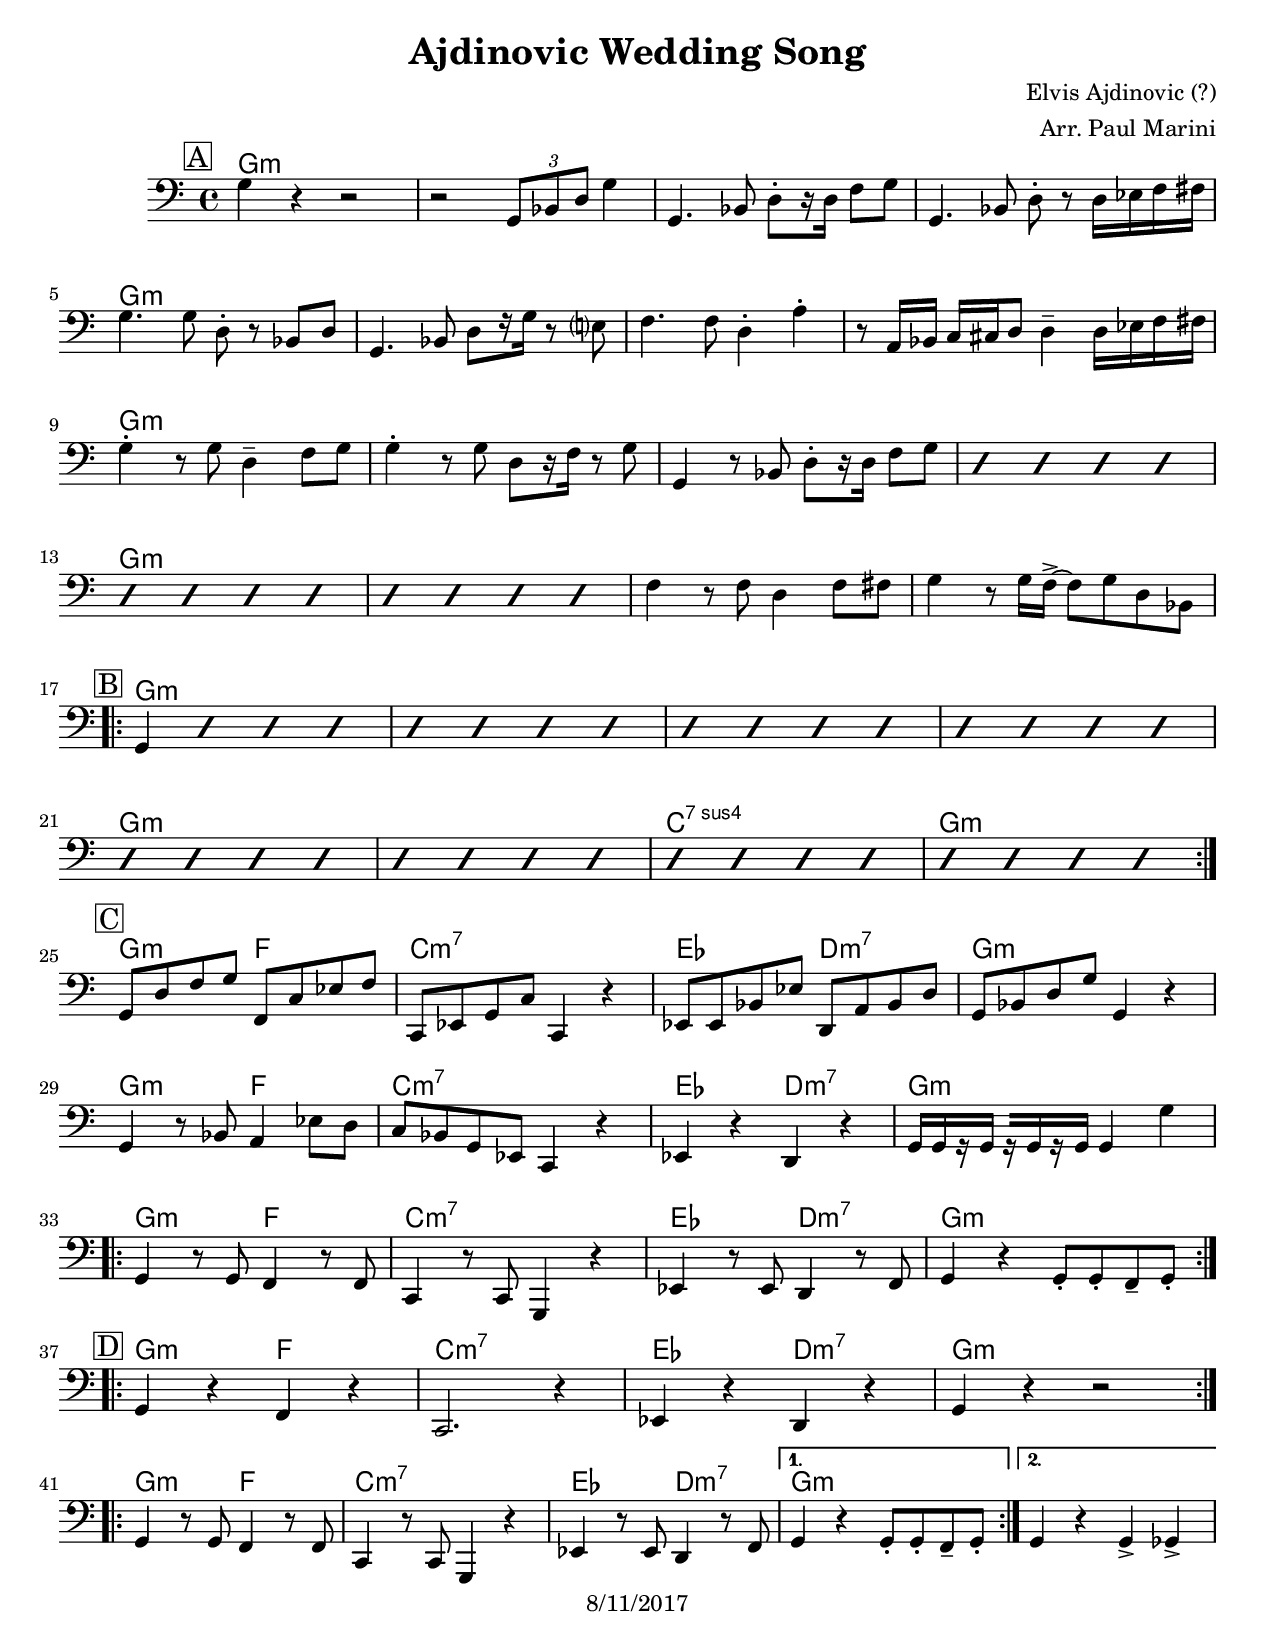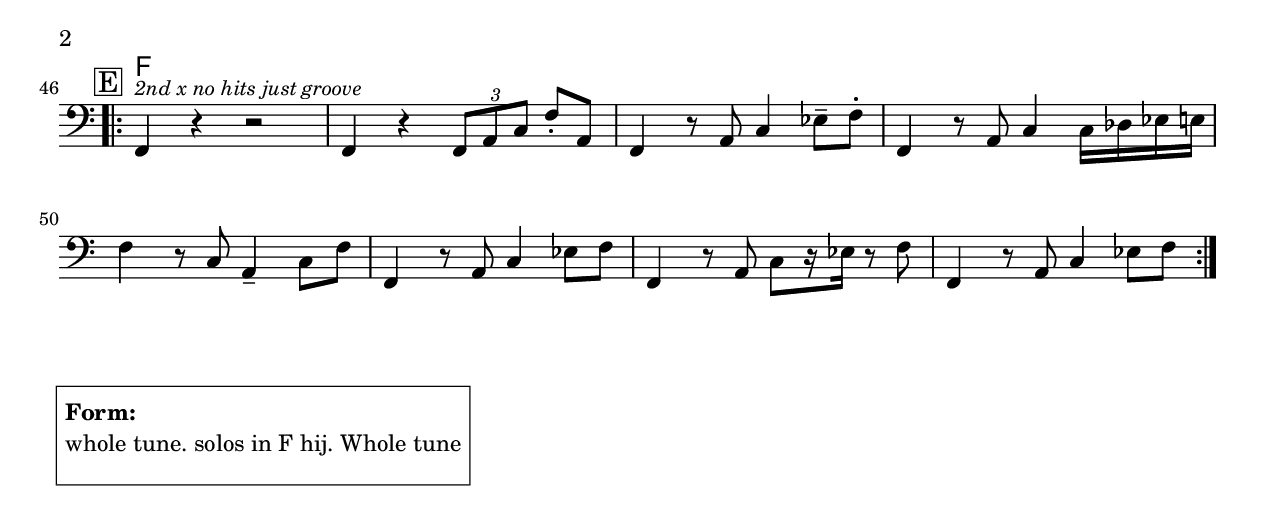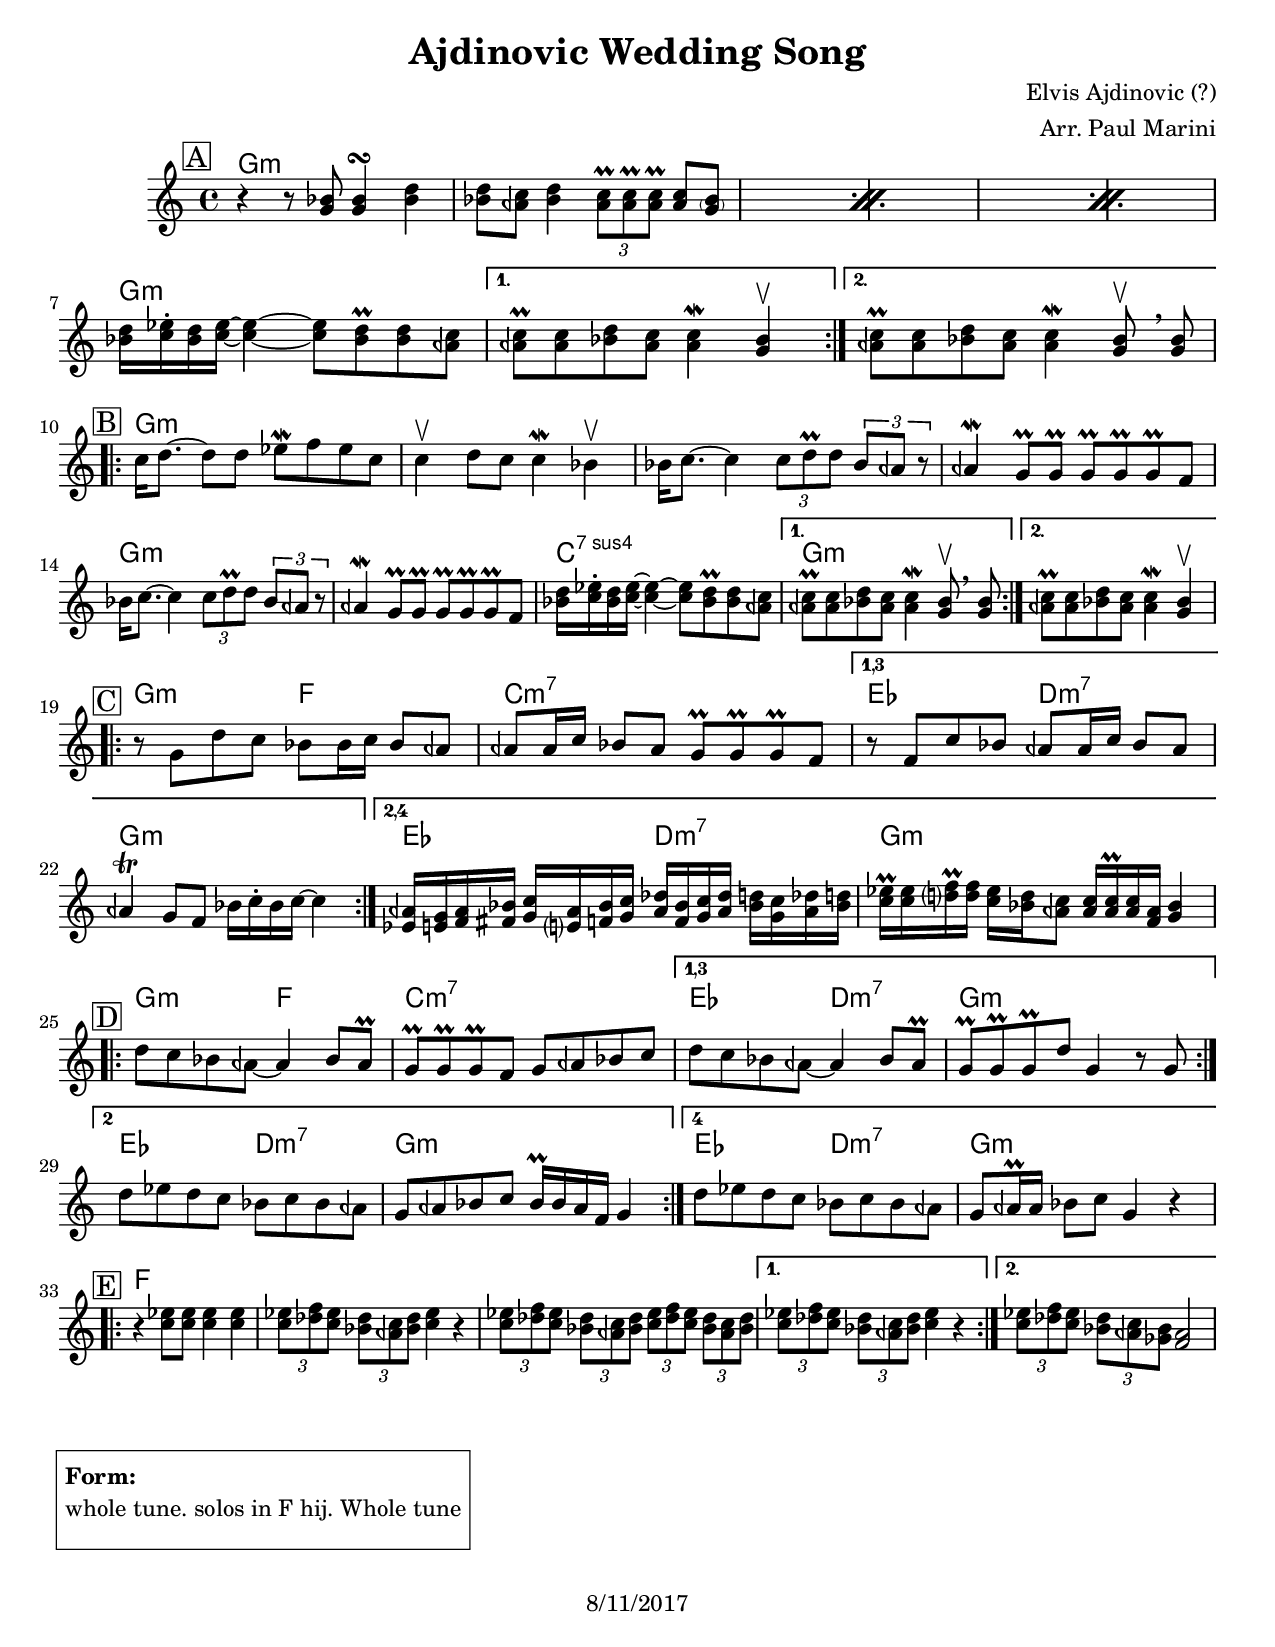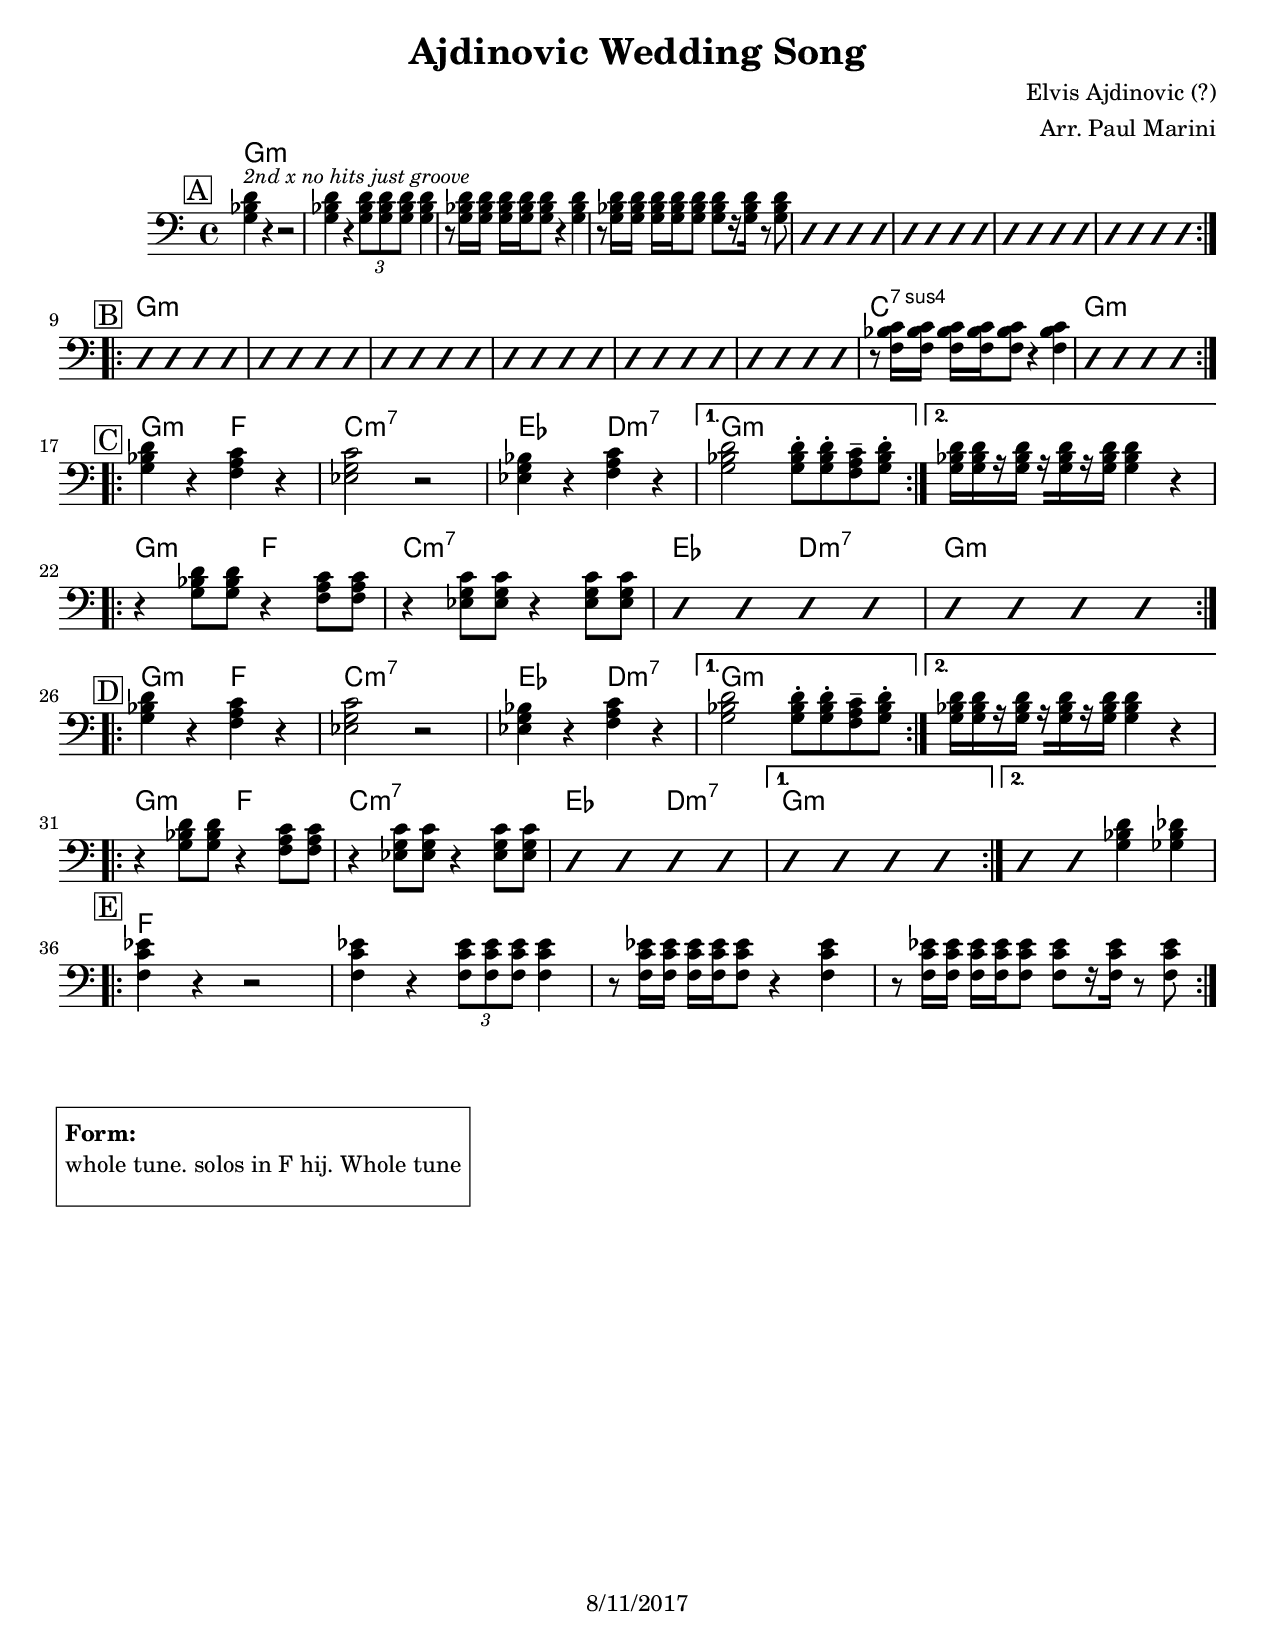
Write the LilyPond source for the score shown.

\version "2.18.2"

\header {
    title = "Ajdinovic Wedding Song"
	subtitle = ""
    composer = "Elvis Ajdinovic (?)"
    arranger = "Arr. Paul Marini"
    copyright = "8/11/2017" %date of latest edits
}
\paper {
  #(set-paper-size "letter")
  }


slash = {
    \override NoteHead #'style = #'slash
    \override Stem #'transparent = ##t
}

noslash = {
    \revert NoteHead #'style
    \revert Stem #'transparent
}

test = { \relative c' { \tempo 4 = 138 \set Score.markFormatter = #format-mark-box-letters
    \mark \markup { \box "C" }
		\repeat volta 2 {
       	r8 g' d' c bes bes16 c bes8 aeh | aeh aeh16 c bes8 aeh g\prall g\prall g\prall f|  

	    r8 f c' bes aeh aeh16 c bes8 aeh | aeh4\trill g8 f bes16 c-. bes c~ c4 | 

       	r8 g d' c bes bes16 c bes8 aeh | aeh aeh16 c bes8 aeh g\prall g\prall g\prall f|  

	    <ees aeh>16 <e g> <f aeh> <fis bes> <g c> <e aeh> <f bes> <g c> 
		  <aeh des> <f bes> <g c> <aeh des> <bes d> <g c> <aeh des> <bes d> |
		<c ees>\prall <c ees> <d? f>\prall <d f> <c ees> <bes d> <aeh c>8 
		  <aeh c>16 <aeh c>\prall <aeh c> <f aeh> <g bes>4 |
		  }
}
}

%{ ornament conventions, a/o 8/2017 
%	\prall		regular up ornament, metric
%	\mordent	quick, nonmetric up ornament
%	\upbow		regular down ornament, nonmetric
%	\prallprall	consecutive up ornaments, metric
% 	\trill		trill
%	\turn		turn of some sort
%}
    
melody = { \relative c'' { \set Score.markFormatter = #format-mark-box-letters 

    \mark \markup { \box "A" }
    \repeat volta 2 {
        \repeat percent 3 {
            r4 r8 <g bes> <g bes>4\turn <bes d> | 
            <bes d>8 <aeh c> <bes d>4 \times 2/3 { <aeh c>8\prall <aeh c>\prall <aeh c>\prall } <aeh c>8 \parenthesize <g bes> |
        }
        <bes d>16 <c ees>-. <bes d> <c ees>~ <c ees>4~ <c ees>8 <bes d>\prall <bes d> <aeh c> | 
    }
	\alternative {
   	    { <aeh c>8\prall <aeh c> <bes d> <aeh c> <aeh c>4\mordent <g bes>\upbow | }
        { <aeh c>8\prall <aeh c> <bes d> <aeh c> <aeh c>4\mordent <g bes>8\upbow \breathe <g bes> | }
	} \break

    \mark \markup { \box "B" }
    \repeat volta 2 {
	    c16 d8.~ d8 d ees8\mordent f  ees c | c4\upbow d8 c c4\mordent bes\upbow |
		bes16 c8.~ c4 \times 2/3 { c8 d\prall d } \times 2/3 { bes aeh r } | 
		aeh4\mordent g8\prall g8\prall g8\prall g8\prall g8\prall f |
		bes16 c8.~ c4 \times 2/3 { c8 d\prall d } \times 2/3 { bes aeh r } | 
		aeh4\mordent g8\prall g8\prall g8\prall g8\prall g8\prall f |
        <bes d>16 <c ees>-. <bes d> <c ees>~ <c ees>4~ <c ees>8 <bes d>\prall <bes d> <aeh c> |
    }
	\alternative {
        { <aeh c>8\prall <aeh c> <bes d> <aeh c> <aeh c>4\mordent <g bes>8\upbow \breathe <g bes> | }
   	    { <aeh c>8\prall <aeh c> <bes d> <aeh c> <aeh c>4\mordent <g bes>\upbow | }
	} \break

    \mark \markup { \box "C" }
    \repeat volta 2 {
       	r8 g d' c bes bes16 c bes8 aeh | aeh aeh16 c bes8 aeh g\prall g\prall g\prall f|  
	}
	  \set Score.repeatCommands = #'((volta "1,3")) 
	    r8 f c' bes aeh aeh16 c bes8 aeh | aeh4\trill g8 f bes16 c-. bes c~ c4 | 
	  \set Score.repeatCommands = #'((volta #f) (volta "2,4") end-repeat)
	    <ees, aeh>16 <e g> <f aeh> <fis bes> <g c> <e? aeh> <f bes> <g c> 
		  <aeh des> <f bes> <g c> <aeh des> <bes d> <g c> <aeh des> <bes d> |
		<c ees>\prall <c ees> <d? f>\prall <d f> <c ees> <bes d> <aeh c>8 
		  <aeh c>16 <aeh c>\prall <aeh c> <f aeh> <g bes>4 |
	  \set Score.repeatCommands = #'((volta #f)) 
    \break

    \mark \markup { \box "D" }
    \repeat volta 2 {
	d'8 c bes aeh~ aeh4 bes8 aeh8\prall | g\prall g\prall g\prall f g aeh bes c 
	} 
	  \set Score.repeatCommands = #'((volta "1,3")) 
		 d8 c bes aeh~ aeh4 bes8 aeh8\prall | g\prall g\prall g\prall d' g,4 r8 g | 
	  \set Score.repeatCommands = #'((volta #f) (volta "2") end-repeat)
		 d'8 ees d c bes c bes aeh | g aeh bes c bes16\prall bes aeh f g4 | 
	  \set Score.repeatCommands = #'((volta #f) (volta "4") end-repeat)
		 d'8 ees d c bes c bes aeh | g aeh16\prall aeh bes8 c g4 r | 
	  \set Score.repeatCommands = #'((volta #f)) 
	\break

    \mark \markup { \box "E" }
    \repeat volta 2 {
		r4 <c ees>8 <c ees> <c ees>4 <c ees> | \times 2/3 { <c ees>8 <des f> <c ees> } \times 2/3 { <bes des> <aeh c> <bes des> } <c ees>4 r |
		\times 2/3 { <c ees>8 <des f> <c ees> } \times 2/3 { <bes des> <aeh c> <bes des> } 
			\times 2/3 { <c ees>8 <des f> <c ees> } \times 2/3 { <bes des> <aeh c> <bes des> } |
	}
	\alternative {
		{ \times 2/3 { <c ees>8 <des f> <c ees> } \times 2/3 { <bes des> <aeh c> <bes des> } <c ees>4 r | }
		{ \times 2/3 { <c ees>8 <des f> <c ees> } \times 2/3 { <bes des> <aeh c> <ges bes> } <f aeh>2 | }
	}
	

}
}

midbrass = { \relative c' { \set Score.markFormatter = #format-mark-box-letters 

    \mark \markup { \box "A" }
    \repeat volta 2 {
		<g bes d>4^\markup { \small \italic "2nd x no hits just groove" } r r2 | <g bes d>4 r \times 2/3 { <g bes d>8 <g bes d> <g bes d> } <g bes d>4 | 
		r8 <g bes d>16 <g bes d> <g bes d> <g bes d> <g bes d>8 r4 <g bes d> | 
		r8 <g bes d>16 <g bes d> <g bes d> <g bes d> <g bes d>8 <g bes d>[ r16 <g bes d>] r8 <g bes d> |
		\slash d4 d d d | d d d d | d d d d | d d d d |
	} \break

    \mark \markup { \box "B" }
    \repeat volta 2 {
		\slash d4 d d d | d d d d | d d d d | d d d d 
		\slash d4 d d d | d d d d | 
		\noslash r8 <f bes c>16 <f bes c> <f bes c> <f bes c> <f bes c>8 r4 <f bes c> | \slash d4 d d d |
	} \break

    \mark \markup { \box "C" }
    \repeat volta 2 {
		\noslash <g bes d>4 r <f a c> r | <ees g c>2 r | <ees g bes>4 r <f a c> r | 
	}
	\alternative {
		{ <g bes d>2 <g bes d>8-. <g bes d>-. <f a c>-- <g bes d>-. | }
		{ <g bes d>16[ <g bes d> r <g bes d>] r[ <g bes d> r <g bes d>] <g bes d>4 r | }
	}
	\break

    \repeat volta 2 {
		r4 <g bes d>8 <g bes d> r4 <f a c>8 <f a c> | 
		r4 <ees g c>8 <ees g c> r4 <ees g c>8 <ees g c> | \slash d4 d d d | d d d d |
	}
    \break

    \mark \markup { \box "D" }
    \repeat volta 2 {
		\noslash <g bes d>4 r <f a c> r | <ees g c>2 r | <ees g bes>4 r <f a c> r | 
	}
	\alternative {
		{ <g bes d>2 <g bes d>8-. <g bes d>-. <f a c>-- <g bes d>-. | }
		{ <g bes d>16[ <g bes d> r <g bes d>] r[ <g bes d> r <g bes d>] <g bes d>4 r | }
	}
	\break

    \repeat volta 2 {
		r4 <g bes d>8 <g bes d> r4 <f a c>8 <f a c> | r4 <ees g c>8 <ees g c> r4 <ees g c>8 <ees g c> | \slash d4 d d d | 
	}
	\alternative {
		{ d d d d | }
		{ d d \noslash <g bes d>4 <ges bes des> | }
	}
    \break

    \mark \markup { \box "E" }
    \repeat volta 2 {
		<f c' ees>4 r r2 | <f c' ees>4 r \times 2/3 { <f c' ees>8 <f c' ees> <f c' ees> } <f c' ees>4 | 
		r8 <f c' ees>16 <f c' ees> <f c' ees> <f c' ees> <f c' ees>8 r4 <f c' ees> | 
		r8 <f c' ees>16 <f c' ees> <f c' ees> <f c' ees> <f c' ees>8 <f c' ees>[ r16 <f c' ees>] r8 <f c' ees> |
	}
	
}
}

bass = { \relative c' { \set Score.markFormatter = #format-mark-box-letters 

    \mark \markup { \box "A" }
	g4 r r2 | r2 \times 2/3 { g,8 bes d } g4 | 
	g,4. bes8 d-.[ r16 d] f8 g | g,4. bes8 d-. r d16 ees f fis | \break
	g4. g8 d-. r bes d | g,4. bes8 d[ r16 g] r8 e? |
	f4. f8 d4-. a'-. | r8 a,16 bes c cis d8 d4-- d16 ees f fis | \break

	g4-. r8 g d4-- f8 g | g4-. r8 g d8[ r16 f] r8 g |
	g,4 r8 bes d-.[ r16 d] f8 g | \slash d4 d d d | \break
	d d d d | d d d d | \noslash
	f4 r8 f d4 f8 fis | g4 r8 g16 f->~ f8 g d bes | \break
	\break

    \mark \markup { \box "B" }
    \repeat volta 2 {
		g4 \slash d' d d | d d d d | d d d d | d d d d \break
		\slash d4 d d d | d d d d | d d d d | d d d d 
	} \break

    \mark \markup { \box "C" }
	\noslash g,8 d' f g f, c' ees f | c, ees g c c,4 r |
	ees8 ees bes' ees d, a' bes d | g, bes d g g,4 r |\break
	g4 r8 bes a4 ees'8 d | c bes g ees c4 r | 
	ees4 r d r | g16[ g r g] r[ g r g] g4 g' |\break

    \repeat volta 2 {
		g,4 r8 g f4 r8 f | c4 r8 c g4 r | 
		ees' r8 ees d4 r8 f | g4 r g8-. g-. f-- g-. |
	}
    \break

    \mark \markup { \box "D" }
    \repeat volta 2 {
		g4 r f r | c2. r4 | ees4 r d r | g r r2 | \break
	}
    \repeat volta 2 {
		g4 r8 g f4 r8 f | c4 r8 c g4 r | 
		ees' r8 ees d4 r8 f |
	}
	\alternative {
		{ g4 r g8-. g-. f-- g-. | }
		{ g4 r g-> ges-> }
	}
    \break

    \mark \markup { \box "E" }
    \repeat volta 2 {
		f4^\markup { \small \italic "2nd x no hits just groove" }  r r2 | f4 r \times 2/3 { f8 a c } f8-. a, | 
		f4 r8 a8 c4 ees8-- f-. | f,4 r8 a8 c4 c16 des ees e |

		f4 r8 c a4-- c8 f | f,4 r8 a8 c4 ees8 f | 
		f,4 r8 a c[ r16 ees] r8 f | f,4 r8 a8 c4 ees8 f |
	}
}
}

        
changes_melody = { \chordmode { % for melody form

% A
g1:min | g:min | g:min | g:min |
g1:min | g:min | g:min | g:min | g:min |

% B
g1:min | g:min | g:min | g:min |
g1:min | g:min | c:7sus4 | g:min | g:min |

% C
g2:min f | c1:min7 | ees2 d:min7 | g1:min |
					 ees2 d:min7 | g1:min |

% D
g2:min f | c1:min7 | ees2 d:min7 | g1:min |
					 ees2 d:min7 | g1:min |
					 ees2 d:min7 | g1:min |

% E 
f1 | f | f | f | f |

}
}

changes_mids = { \chordmode { % for mids form

% A
g1:min | g:min | g:min | g:min |
g1:min | g:min | g:min | g:min | 

% B
g1:min | g:min | g:min | g:min |
g1:min | g:min | c:7sus4 | g:min |

% C
g2:min f | c1:min7 | ees2 d:min7 | g1:min | 
								   g1:min |

g2:min f | c1:min7 | ees2 d:min7 | g1:min |

% D
g2:min f | c1:min7 | ees2 d:min7 | g1:min |
					 			   g1:min |

g2:min f | c1:min7 | ees2 d:min7 | g1:min |
					 			   g1:min |

% E 
f1 | f | f | f |

}
}

changes_bass = { \chordmode { % for bass form

% A
g1:min | g:min | g:min | g:min |
g1:min | g:min | g:min | g:min | 

g1:min | g:min | g:min | g:min |
g1:min | g:min | g:min | g:min | 

% B
g1:min | g:min | g:min | g:min |
g1:min | g:min | c:7sus4 | g:min |

% C
g2:min f | c1:min7 | ees2 d:min7 | g1:min | 
g2:min f | c1:min7 | ees2 d:min7 | g1:min | 

g2:min f | c1:min7 | ees2 d:min7 | g1:min |

% D
g2:min f | c1:min7 | ees2 d:min7 | g1:min |

g2:min f | c1:min7 | ees2 d:min7 | g1:min |
					 			   g1:min |

% E 
f1 | f | f | f |

}
}


\book {
    \bookOutputSuffix "melody"
    \score { 
      <<
        \new ChordNames {
        \set chordChanges = ##t
        \changes_melody
        }
        \new Staff { \clef treble
        \melody
        }
      >>
    }
    %Form
    \markup { \box \column {
    \line { " " }
    \line { \bold " Form: " }
    \line { " whole tune. solos in F hij. Whole tune " }
    \line { " " }
    }}
}

\book {
    \bookOutputSuffix "midbrass"
    \score { 
      <<
        \new ChordNames {
        \set chordChanges = ##t
        \changes_mids
        }
        \new Staff { \clef bass 
        \midbrass
        }
      >>
    }
    %Form
    \markup { \box \column {
    \line { " " }
    \line { \bold " Form: " }
    \line { " whole tune. solos in F hij. Whole tune " }
    \line { " " }
    }}
}
%}
\book {
    \bookOutputSuffix "bass"
    \score { 
      <<
        \new ChordNames {
        \set chordChanges = ##t
        \changes_bass
        }
        \new Staff { \clef bass 
        \bass
        }
      >>
    }
    %Form
    \markup { \box \column {
    \line { " " }
    \line { \bold " Form: " }
    \line { " whole tune. solos in F hij. Whole tune " }
    \line { " " }
    }}
}
%}
%{
\book {
    \score {
      <<
        \new Staff {
          \set Staff.midiInstrument = #"trumpet" \unfoldRepeats
            \melody
        }
%        \new Staff {
%          \set Staff.midiInstrument = #"trumpet" \unfoldRepeats
%            \midbrass
%        }
      >>
        \midi { }
    }
}
\book {
    \score {
      <<
        \new Staff {
          \set Staff.midiInstrument = #"trumpet" \unfoldRepeats
            \test
        }
      >>
        \midi { }
    }
}
%}
